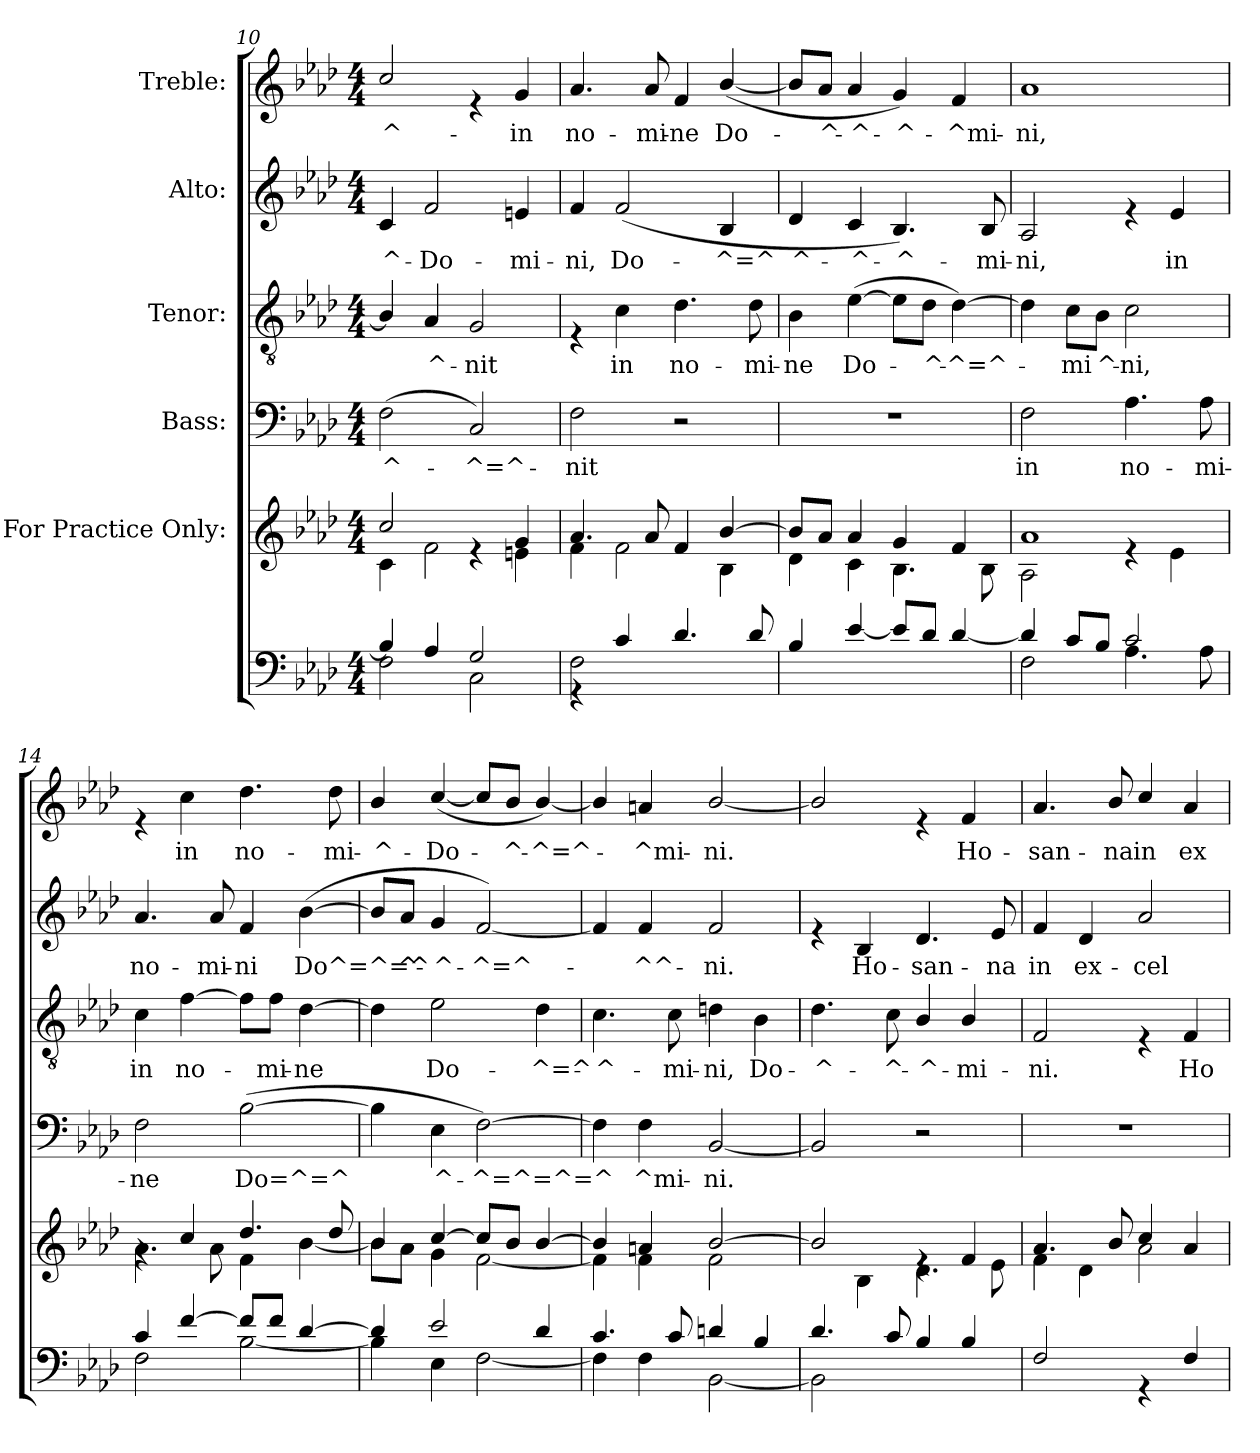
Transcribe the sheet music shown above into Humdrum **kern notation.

**kern	**kern	**kern	**text	**kern	**text	**kern	**text	**kern	**text
*part6	*part5	*part4	*part4	*part3	*part3	*part2	*part2	*part1	*part1
*staff6	*staff5	*staff4	*staff4	*staff3	*staff3	*staff2	*staff2	*staff1	*staff1
*	*I"For Practice    Only:	*I"Bass:	*	*I"Tenor:	*	*I"Alto:	*	*I"Treble:	*
!!LO:LB:g=z
*clefF4	*clefG2	*clefF4	*	*clefGv2	*	*clefG2	*	*clefG2	*
*k[b-e-a-d-]	*k[b-e-a-d-]	*k[b-e-a-d-]	*	*k[b-e-a-d-]	*	*k[b-e-a-d-]	*	*k[b-e-a-d-]	*
*A-:	*A-:	*A-:	*	*A-:	*	*A-:	*	*A-:	*
*M4/4	*M4/4	*M4/4	*	*M4/4	*	*M4/4	*	*M4/4	*
=10	=10	=10	=10	=10	=10	=10	=10	=10	=10
*^	*^	*	*	*	*	*	*	*	*
!	!	!	!	!	!LO:LY:b	!	!	!	!LO:LY:b	!	!LO:LY:b
4B-/]	2F\	2cc/	4c\	(>2F\	^-	4B-/]	.	4c/	-^-	2cc/	-^-
!	!	!	!	!	!	!	!LO:LY:b	!	!LO:LY:b	!	!
4A-/	.	.	2f\	.	.	4A-/	^-	2f/	-Do-	.	.
!	!	!	!	!	!LO:LY:b	!	!LO:LY:b	!	!	!	!
2G/	2C\	4re	.	2C/)	-^=^-	2G/	-nit	.	.	4re	.
!	!	!	!	!	!	!	!	!	!LO:LY:b	!	!LO:LY:b
.	.	4g/	4en\	.	.	.	.	4en/	-mi-	4g/	-in
=11	=11	=11	=11	=11	=11	=11	=11	=11	=11	=11	=11
!	!	!	!	!	!LO:LY:b	!	!	!	!LO:LY:b	!	!LO:LY:b
4rGG	2F\	4.a-/	4f\	2F\	-nit	4rE	.	4f/	-ni,	4.a-/	no-
!	!	!	!	!	!	!	!LO:LY:b	!	!LO:LY:b	!	!
4c/	.	.	2f\	.	.	4c\	in	(<2f/	Do-	.	.
!	!	!	!	!	!	!	!	!	!	!	!LO:LY:b
.	.	8a-/	.	.	.	.	.	.	.	8a-/	-mi-
!	!	!	!	!	!	!	!LO:LY:b	!	!	!	!LO:LY:b
4.d-/	2ryy	4f/	.	2r	.	4.d-\	no-	.	.	4f/	-ne
!	!	!	!	!	!	!	!	!	!LO:LY:b	!	!LO:LY:b
.	.	[<4b-/	4B-\	.	.	.	.	4B-/	-^=^	(<[<4b-/	Do-
!	!	!	!	!	!	!	!LO:LY:b	!	!	!	!
8d-/	.	.	.	.	.	8d-\	-mi-	.	.	.	.
*v	*v	*	*	*	*	*	*	*	*	*	*
=12	=12	=12	=12	=12	=12	=12	=12	=12	=12	=12
!	!	!	!	!	!	!LO:LY:b	!	!LO:LY:b	!	!
4B-/	8b-/L]	4d-\	1r	.	4B-\	-ne	4d-/	^-	8b-/L]	.
!	!	!	!	!	!	!	!	!	!	!LO:LY:b
.	8a-/J	.	.	.	.	.	.	.	8a-/J	-^-
!	!	!	!	!	!	!LO:LY:b	!	!LO:LY:b	!	!LO:LY:b
[<4e-/	4a-/	4c\	.	.	(>[>4e-\	Do-	4c/	-^-	4a-/	-^-
!	!	!	!	!	!	!	!	!LO:LY:b	!	!LO:LY:b
8e-/L]	4g/	4.B-\	.	.	8e-\L]	.	4.B-/)	-^-	4g/)	-^-
!	!	!	!	!	!	!LO:LY:b	!	!	!	!
8d-/J	.	.	.	.	8d-\J	-^-	.	.	.	.
!	!	!	!	!	!	!LO:LY:b	!	!	!	!LO:LY:b
[<4d-/	4f/	.	.	.	[>4d-\)	-^=^-	.	.	4f/	-^mi-
!	!	!	!	!	!	!	!	!LO:LY:b	!	!
.	.	8B-\	.	.	.	.	8B-/	-mi-	.	.
=13	=13	=13	=13	=13	=13	=13	=13	=13	=13	=13
*^	*	*	*	*	*	*	*	*	*	*
!	!	!	!	!	!LO:LY:b	!	!	!	!LO:LY:b	!	!LO:LY:b
4d-/]	2F\	1a-	2A-\	2F\	in	4d-\]	.	2A-/	-ni,	1a-	-ni,
!	!	!	!	!	!	!	!LO:LY:b	!	!	!	!
8c/L	.	.	.	.	.	8c\L	-mi	.	.	.	.
!	!	!	!	!	!	!	!LO:LY:b	!	!	!	!
8B-/J	.	.	.	.	.	8B-\J	^-	.	.	.	.
!	!	!	!	!	!LO:LY:b	!	!LO:LY:b	!	!	!	!
2c/	4.A-\	.	4re	4.A-\	no-	2c\	-ni,	4re	.	.	.
!	!	!	!	!	!	!	!	!	!LO:LY:b	!	!
.	.	.	4e-\	.	.	.	.	4e-/	in	.	.
!	!	!	!	!	!LO:LY:b	!	!	!	!	!	!
.	8A-\	.	.	8A-\	-mi-	.	.	.	.	.	.
=14	=14	=14	=14	=14	=14	=14	=14	=14	=14	=14	=14
!	!	!	!	!	!LO:LY:b	!	!LO:LY:b	!	!LO:LY:b	!	!
4c/	2F\	4rg	4.a-\	2F\	-ne	4c\	in	4.a-/	no-	4re	.
!	!	!	!	!	!	!	!LO:LY:b	!	!	!	!LO:LY:b
[<4f/	.	4cc/	.	.	.	[>4f\	no-	.	.	4cc\	in
!	!	!	!	!	!	!	!	!	!LO:LY:b	!	!
.	.	.	8a-\	.	.	.	.	8a-/	-mi-	.	.
!	!	!	!	!	!LO:LY:b	!	!	!	!LO:LY:b	!	!LO:LY:b
8f/L]	[>2B-\	4.dd-/	4f\	(>[>2B-\	Do=^=^	8f\L]	.	4f/	-ni	4.dd-\	no-
!	!	!	!	!	!	!	!LO:LY:b	!	!	!	!
8f/J	.	.	.	.	.	8f\J	-mi-	.	.	.	.
!	!	!	!	!	!	!	!LO:LY:b	!	!LO:LY:b	!	!
[<4d-/	.	.	[>4b-\	.	.	[>4d-\	-ne	(>[>4b-\	Do^=^=^	.	.
!	!	!	!	!	!	!	!	!	!	!	!LO:LY:b
.	.	8dd-/	.	.	.	.	.	.	.	8dd-\	-mi-
!!LO:PB:g=z
=15	=15	=15	=15	=15	=15	=15	=15	=15	=15	=15	=15
!	!	!	!	!	!	!	!	!	!	!	!LO:LY:b
4d-/]	4B-\]	4b-/	8b-\L]	4B-\]	.	4d-\]	.	8b-/L]	.	4b-/	-^-
!	!	!	!	!	!	!	!	!	!LO:LY:b	!	!
.	.	.	8a-\J	.	.	.	.	8a-/J	^-	.	.
!	!	!	!	!	!LO:LY:b	!	!LO:LY:b	!	!LO:LY:b	!	!LO:LY:b
2e-/	4E-\	[<4cc/	4g\	4E-\	^-	2e-\	Do-	4g/	-^-	(<[<4cc/	-Do-
!	!	!	!	!	!LO:LY:b	!	!	!	!LO:LY:b	!	!
.	[>2F\	8cc/L]	[>2f\	[>2F\)	-^=^=^=^	.	.	[<2f/)	-^=^-	8cc/L]	.
!	!	!	!	!	!	!	!	!	!	!	!LO:LY:b
.	.	8b-/J	.	.	.	.	.	.	.	8b-/J	-^-
!	!	!	!	!	!	!	!LO:LY:b	!	!	!	!LO:LY:b
4d-/	.	[<4b-/	.	.	.	4d-\	-^=^-	.	.	[<4b-/)	-^=^-
=16	=16	=16	=16	=16	=16	=16	=16	=16	=16	=16	=16
!	!	!	!	!	!	!	!LO:LY:b	!	!	!	!
4.c/	4F\]	4b-/]	4f\]	4F\]	.	4.c\	-^-	4f/]	.	4b-/]	.
!	!	!	!	!	!LO:LY:b	!	!	!	!LO:LY:b	!	!LO:LY:b
.	4F\	4an/	4f\	4F\	^mi-	.	.	4f/	-^^-	4an/	-^mi-
!	!	!	!	!	!	!	!LO:LY:b	!	!	!	!
8c/	.	.	.	.	.	8c\	-mi-	.	.	.	.
!	!	!	!	!	!LO:LY:b	!	!LO:LY:b	!	!LO:LY:b	!	!LO:LY:b
4dn/	[>2BB-\	[<2b-/	2f\	[<2BB-/	-ni.	4dn\	-ni,	2f/	-ni.	[<2b-/	-ni.
!	!	!	!	!	!	!	!LO:LY:b	!	!	!	!
4B-/	.	.	.	.	.	4B-\	Do-	.	.	.	.
=17	=17	=17	=17	=17	=17	=17	=17	=17	=17	=17	=17
!	!	!	!	!	!	!	!LO:LY:b	!	!	!	!
4.d-/	2BB-\]	2b-/]	4ryy	2BB-/]	.	4.d-\	-^-	4re	.	2b-/]	.
!	!	!	!	!	!	!	!	!	!LO:LY:b	!	!
.	.	.	4B-\	.	.	.	.	4B-/	Ho-	.	.
!	!	!	!	!	!	!	!LO:LY:b	!	!	!	!
8c/	.	.	.	.	.	8c\	-^-	.	.	.	.
!	!	!	!	!	!	!	!LO:LY:b	!	!LO:LY:b	!	!
4B-/	2ryy	4re	4.d-\	2r	.	4B-/	-^-	4.d-/	-san-	4re	.
!	!	!	!	!	!	!	!LO:LY:b	!	!	!	!LO:LY:b
4B-/	.	4f/	.	.	.	4B-/	-mi-	.	.	4f/	Ho-
!	!	!	!	!	!	!	!	!	!LO:LY:b	!	!
.	.	.	8e-\	.	.	.	.	8e-/	-na	.	.
*v	*v	*	*	*	*	*	*	*	*	*	*
=18	=18	=18	=18	=18	=18	=18	=18	=18	=18	=18
!	!	!	!	!	!	!LO:LY:b	!	!LO:LY:b	!	!LO:LY:b
2F/	4.a-/	4f\	1r	.	2F/	-ni.	4f/	in	4.a-/	-san-
!	!	!	!	!	!	!	!	!LO:LY:b	!	!
.	.	4d-\	.	.	.	.	4d-/	ex-	.	.
!	!	!	!	!	!	!	!	!	!	!LO:LY:b
.	8b-/	.	.	.	.	.	.	.	8b-/	-na
!	!	!	!	!	!	!	!	!LO:LY:b	!	!LO:LY:b
4rGG	4cc/	2a-\	.	.	4rE	.	2a-/	-cel-	4cc/	in
!	!	!	!	!	!	!LO:LY:b	!	!	!	!LO:LY:b
4F/	4a-/	.	.	.	4F/	Ho-	.	.	4a-/	ex-
*	*v	*v	*	*	*	*	*	*	*	*
=	=	=	=	=	=	=	=	=	=
*-	*-	*-	*-	*-	*-	*-	*-	*-	*-
